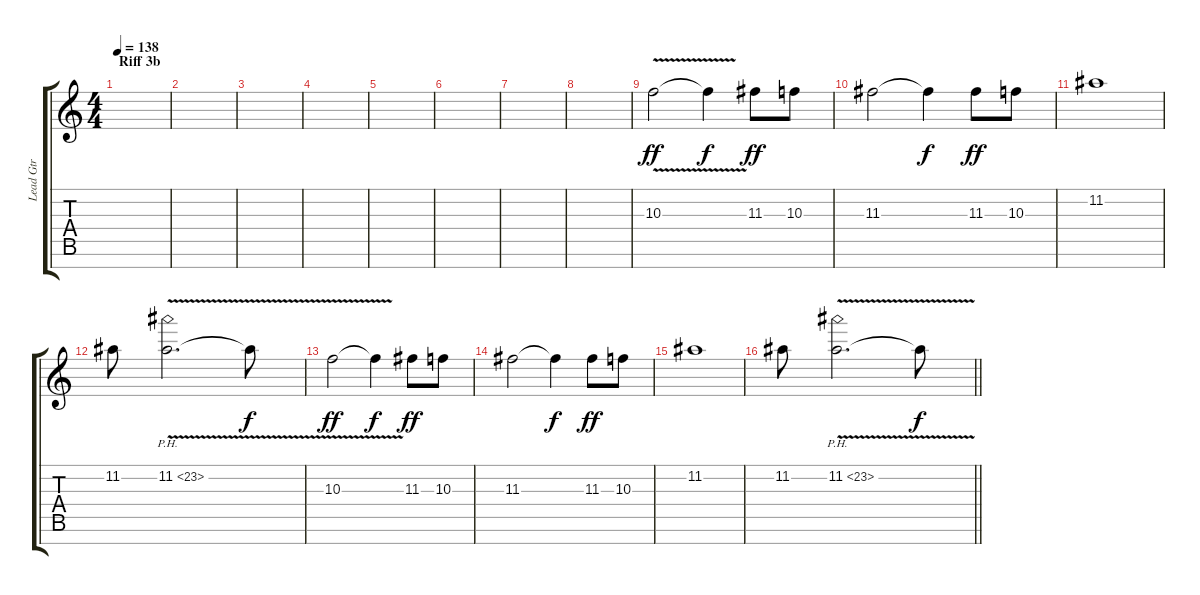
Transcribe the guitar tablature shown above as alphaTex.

\track ("Lead Gtr" "Lead Gtr") {instrument distortionguitar}
\staff {score tabs}
\tuning (E4 B3 G3 D3 A2 E2 B1) {hide}
\ts (4 4)
\section ("" "Riff 3b")
\tempo 138
\clef g2
\ks c
|
|
|
|
|
|
|
|
10.3{v}.2{dy ff} 10.3{t}.4{dy f} 11.3.8{dy ff} 10.3.8 |
11.3.2 11.3{t}.4{dy f} 11.3.8{dy ff} 10.3.8 |
11.2.1 |
11.2.8 11.2{ph 12 v}.2{d} 11.2{t}.8{dy f} |
10.3{v}.2{dy ff} 10.3{t}.4{dy f} 11.3.8{dy ff} 10.3.8 |
11.3.2 11.3{t}.4{dy f} 11.3.8{dy ff} 10.3.8 |
11.2.1 |
\barLineRight lightlight
11.2.8 11.2{ph 12 v}.2{d} 11.2{t}.8{dy f}
